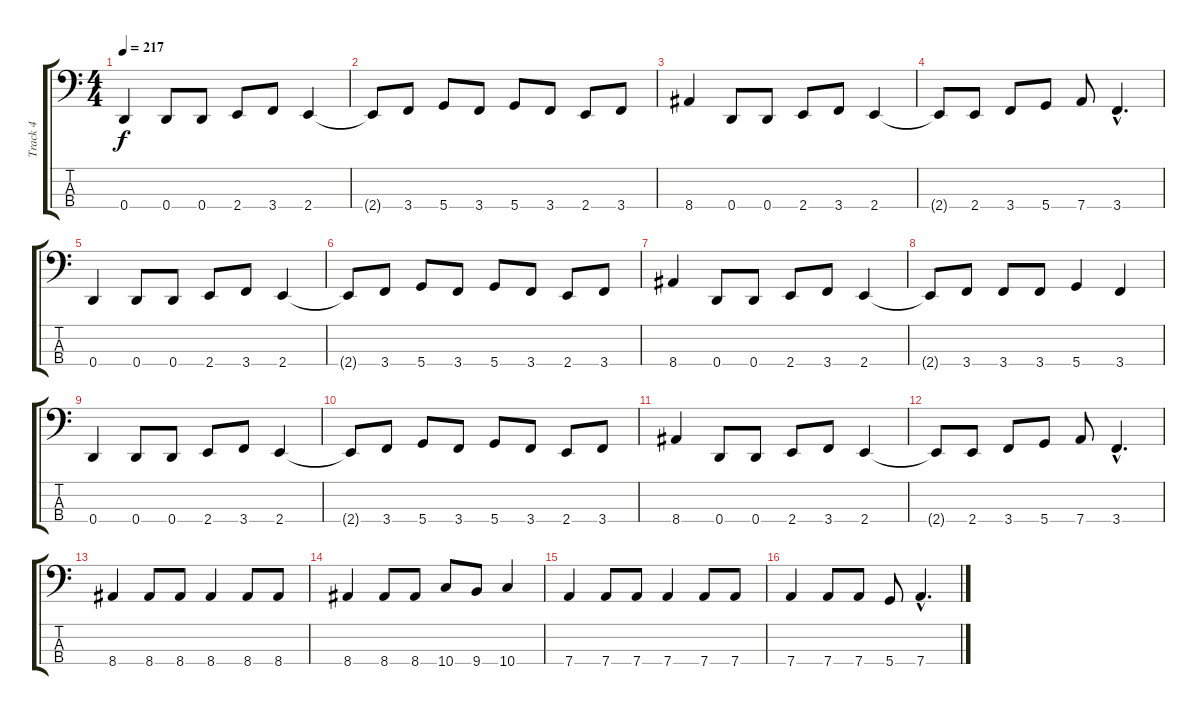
\track ("Track 4" "Track 4") {instrument electricbassfinger}
\staff {score tabs}
\tuning (F2 C2 G1 D1) {hide}
\ts (4 4)
\tempo 217
\clef f4
\ks c
0.4.4{dy f} 0.4.8 0.4.8 2.4.8 3.4.8 2.4.4 |
2.4{t}.8 3.4.8 5.4.8 3.4.8 5.4.8 3.4.8 2.4.8 3.4.8 |
8.4.4 0.4.8 0.4.8 2.4.8 3.4.8 2.4.4 |
2.4{t}.8 2.4.8 3.4.8 5.4.8 7.4.8 3.4{hac}.4{d} |
0.4.4 0.4.8 0.4.8 2.4.8 3.4.8 2.4.4 |
2.4{t}.8 3.4.8 5.4.8 3.4.8 5.4.8 3.4.8 2.4.8 3.4.8 |
8.4.4 0.4.8 0.4.8 2.4.8 3.4.8 2.4.4 |
2.4{t}.8 3.4.8 3.4.8 3.4.8 5.4.4 3.4.4 |
0.4.4 0.4.8 0.4.8 2.4.8 3.4.8 2.4.4 |
2.4{t}.8 3.4.8 5.4.8 3.4.8 5.4.8 3.4.8 2.4.8 3.4.8 |
8.4.4 0.4.8 0.4.8 2.4.8 3.4.8 2.4.4 |
2.4{t}.8 2.4.8 3.4.8 5.4.8 7.4.8 3.4{hac}.4{d} |
8.4.4 8.4.8 8.4.8 8.4.4 8.4.8 8.4.8 |
8.4.4 8.4.8 8.4.8 10.4.8 9.4.8 10.4.4 |
7.4.4 7.4.8 7.4.8 7.4.4 7.4.8 7.4.8 |
7.4.4 7.4.8 7.4.8 5.4.8 7.4{hac}.4{d}
